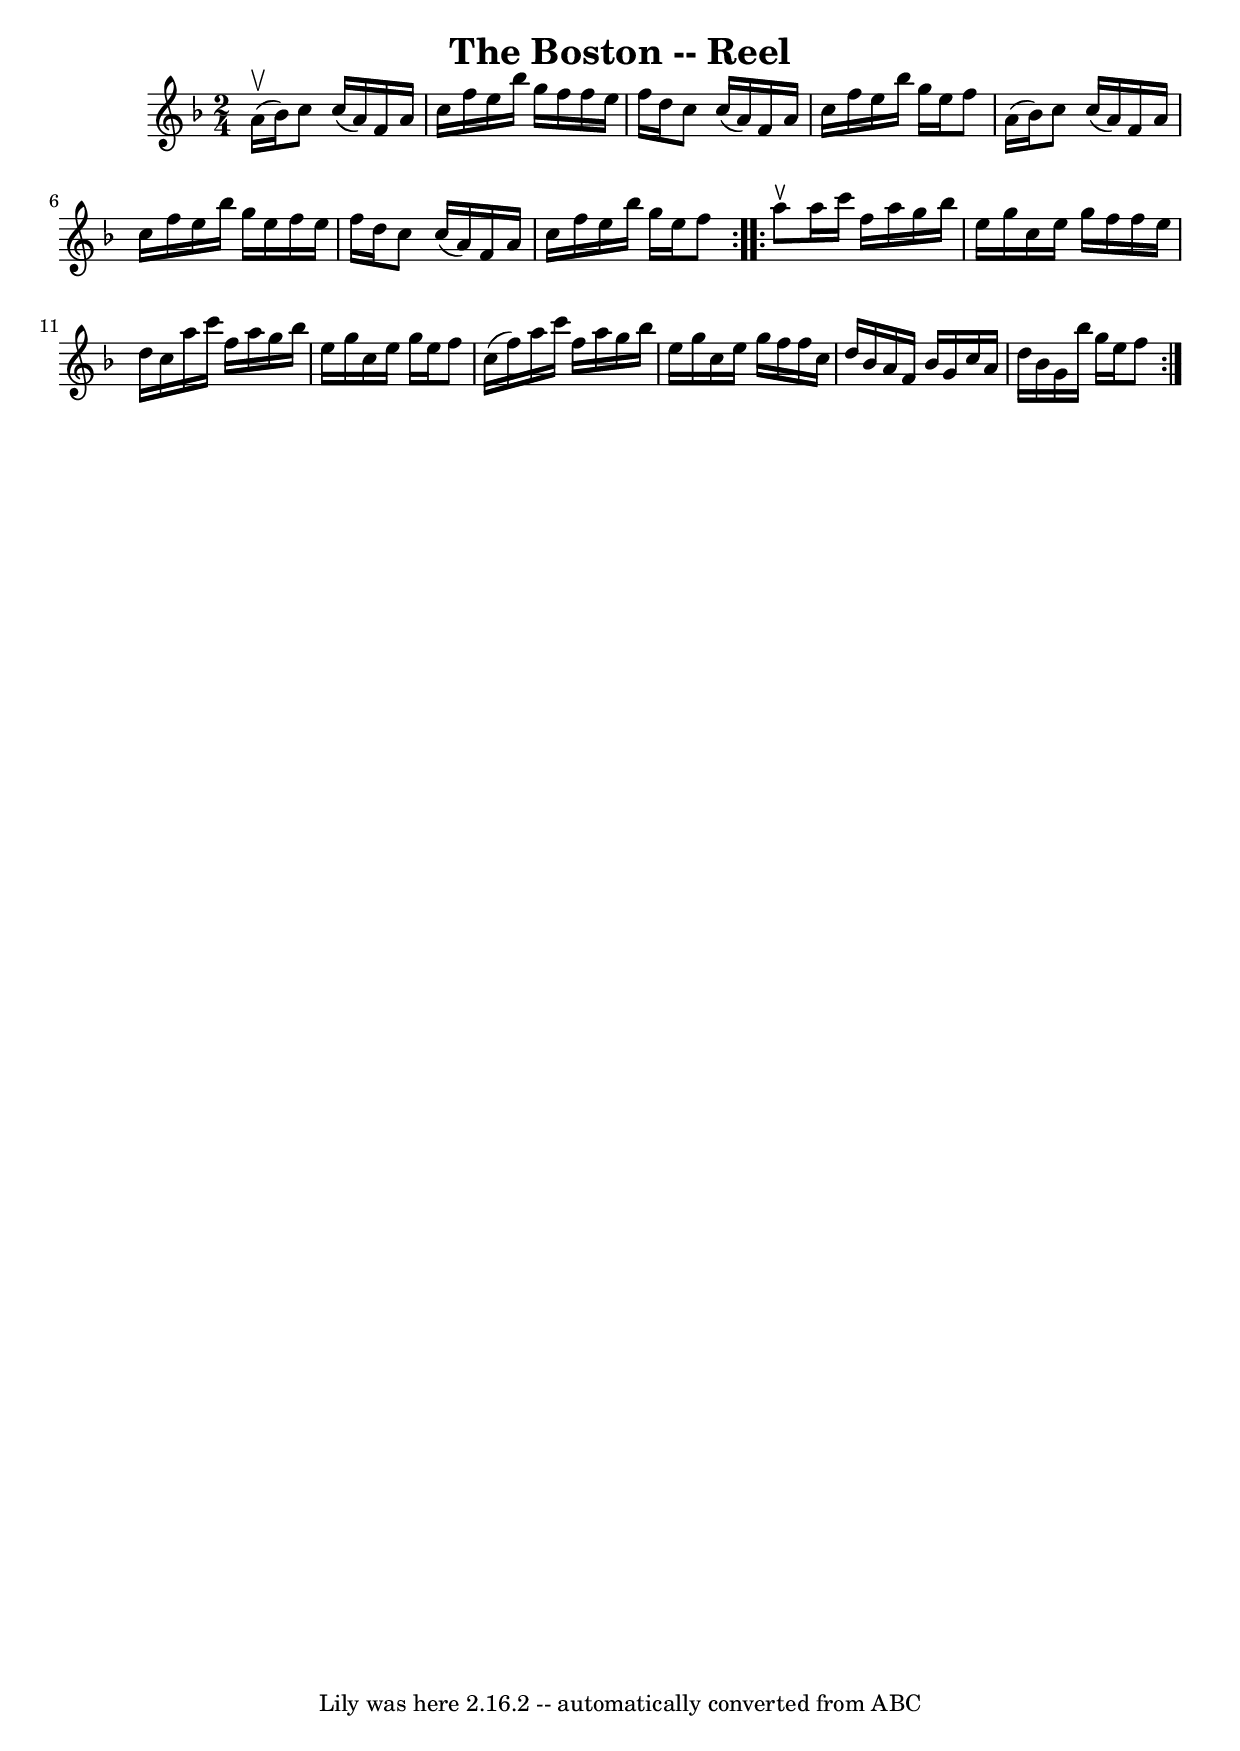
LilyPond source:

\version "2.16.2"
\include "Mammoth.ily"
\header {
  %% book = "Ryan's Mammoth Collection"
  crossRefNumber = "1"
  footnotes = ""
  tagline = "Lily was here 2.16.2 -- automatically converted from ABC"
  title = "The Boston -- Reel"

}
voicedefault =  {



  \repeat volta 2 {

    \time 2/4 
    \key f \major     a'16^\upbow(bes'16)  |
    c''8 c''16 (     a'16) f'16 a'16 c''16 f''16   |
    e''16 bes''16         g''16 f''16 f''16 e''16 f''16 d''16   |
    c''8 c''16 (     a'16) f'16 a'16 c''16 f''16   |
    e''16 bes''16         g''16 e''16 f''8 a'16 (bes'16)  |
    c''8 c''16 (     a'16) f'16 a'16 c''16 f''16   |
    e''16 bes''16 g''16      e''16 f''16 e''16 f''16 d''16   |
    c''8 c''16 (a'16 ) f'16 a'16 c''16 f''16  |
    e''16 bes''16 g''16    
    e''16 f''8  
  } 
  \repeat volta 2 {     a''8^\ltoe  |
    a''16 c'''16        f''16 a''16 g''16 bes''16 e''16 g''16   |
    c''16         e''16 g''16 f''16 f''16 e''16 d''16 c''16   |
    a''16        c'''16 f''16 a''16 g''16 bes''16 e''16 g''16   |
         c''16 e''16 g''16 e''16 f''8 c''16 (f''16)  |
         a''16 c'''16 f''16 a''16 g''16 bes''16 e''16 g''16    |
    c''16 e''16 g''16 f''16 f''16 c''16 d''16         bes'16   |
    a'16 f'16 bes'16 g'16 c''16 a'16 d''16         bes'16   |
    g'16 bes''16 g''16 e''16 f''8  
  }   

}

\score{
  <<

    \context Staff="default"
    {
      \voicedefault 
      
    }

  >>
  \layout {
    
  }
  \midi {
  }

}
